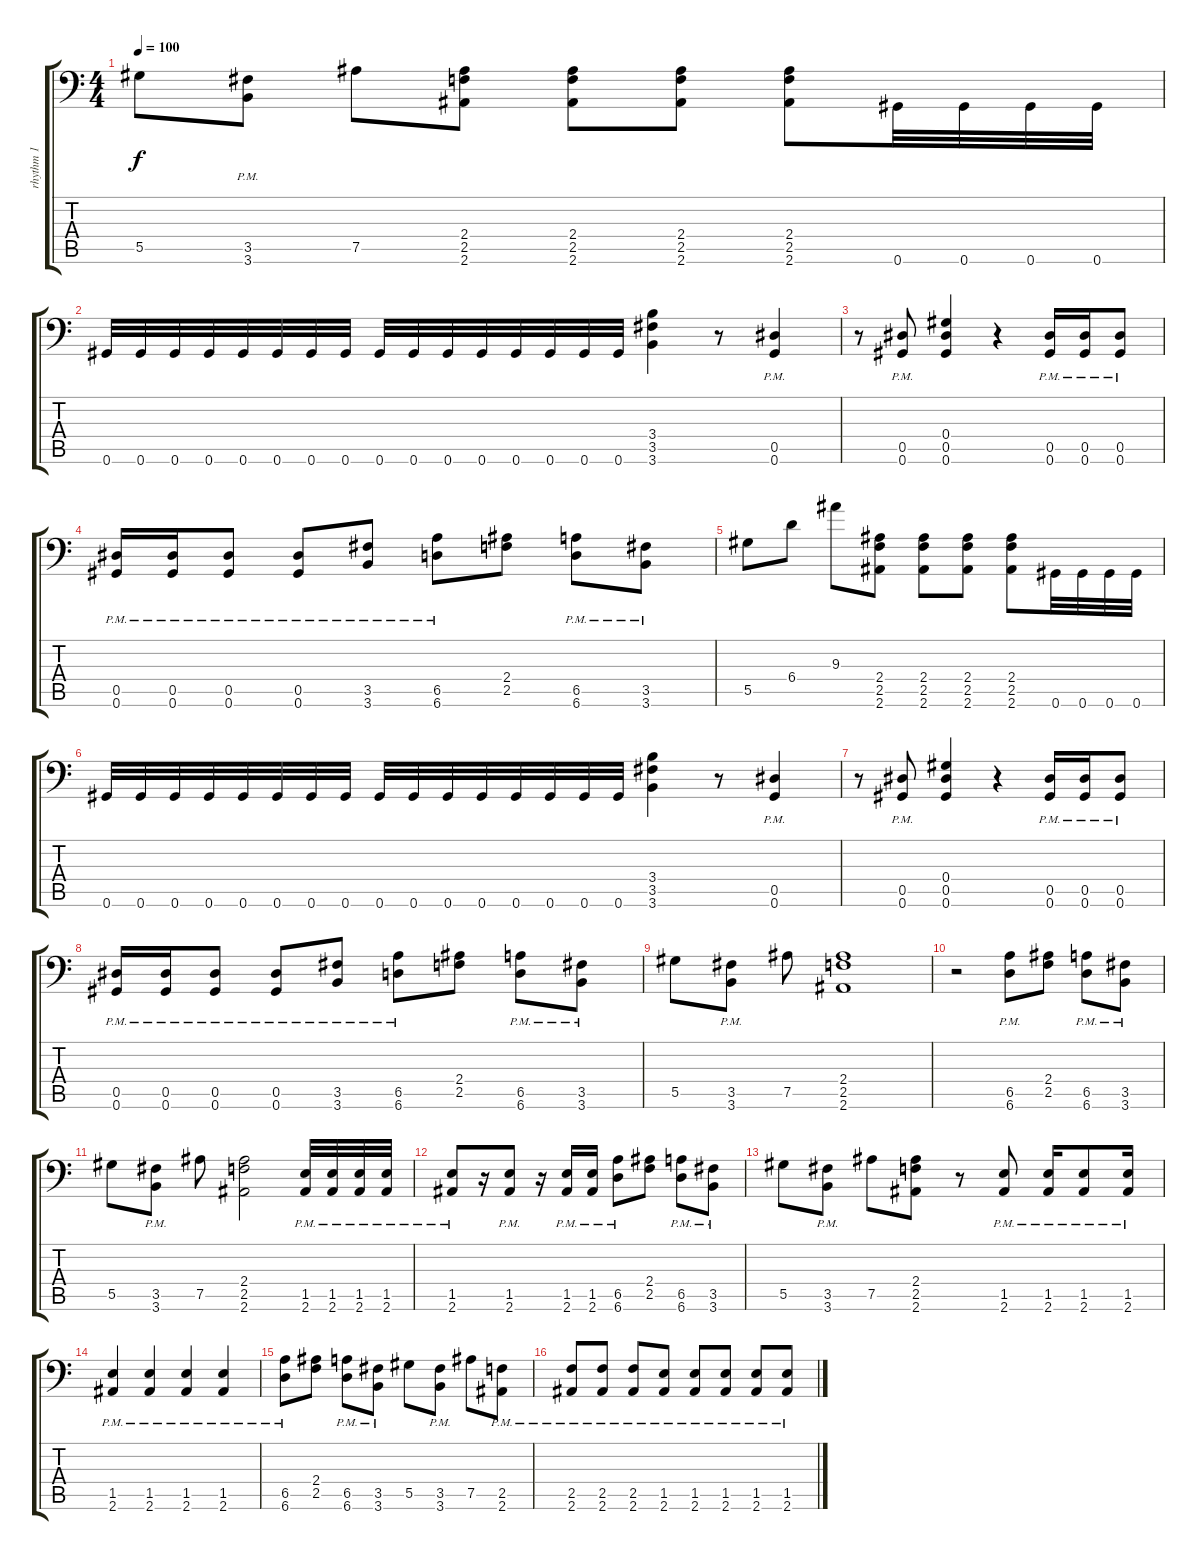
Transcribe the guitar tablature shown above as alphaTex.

\track ("rhythm 1" "rhythm 1") {instrument distortionguitar}
\staff {score tabs}
\tuning (Bb3 F3 Db3 Ab2 Eb2 Ab1) {hide}
\ts (4 4)
\tempo 100
\clef f4
\ks c
5.5.8{dy f} (3.5{pm} 3.6{pm}).8 7.5.8 (2.4 2.5 2.6).8 (2.4 2.5 2.6).8 (2.4 2.5 2.6).8 (2.4 2.5 2.6).8 0.6.32 0.6.32 0.6.32 0.6.32 |
0.6.32 0.6.32 0.6.32 0.6.32 0.6.32 0.6.32 0.6.32 0.6.32 0.6.32 0.6.32 0.6.32 0.6.32 0.6.32 0.6.32 0.6.32 0.6.32 (3.4 3.5 3.6).4 r.8 (0.5{pm} 0.6{pm}).4 |
r.8 (0.5{pm} 0.6{pm}).8 (0.4 0.5 0.6).4 r.4 (0.5{pm} 0.6{pm}).16 (0.5{pm} 0.6{pm}).16 (0.5{pm} 0.6{pm}).8 |
(0.5{pm} 0.6{pm}).16 (0.5{pm} 0.6{pm}).16 (0.5{pm} 0.6{pm}).8 (0.5{pm} 0.6{pm}).8 (3.5{pm} 3.6{pm}).8 (6.5{pm} 6.6{pm}).8 (2.4 2.5).8 (6.5{pm} 6.6{pm}).8 (3.5{pm} 3.6{pm}).8 |
5.5.8 6.4.8 9.3.8 (2.4 2.5 2.6).8 (2.4 2.5 2.6).8 (2.4 2.5 2.6).8 (2.4 2.5 2.6).8 0.6.32 0.6.32 0.6.32 0.6.32 |
0.6.32 0.6.32 0.6.32 0.6.32 0.6.32 0.6.32 0.6.32 0.6.32 0.6.32 0.6.32 0.6.32 0.6.32 0.6.32 0.6.32 0.6.32 0.6.32 (3.4 3.5 3.6).4 r.8 (0.5{pm} 0.6{pm}).4 |
r.8 (0.5{pm} 0.6{pm}).8 (0.4 0.5 0.6).4 r.4 (0.5{pm} 0.6{pm}).16 (0.5{pm} 0.6{pm}).16 (0.5{pm} 0.6{pm}).8 |
(0.5{pm} 0.6{pm}).16 (0.5{pm} 0.6{pm}).16 (0.5{pm} 0.6{pm}).8 (0.5{pm} 0.6{pm}).8 (3.5{pm} 3.6{pm}).8 (6.5{pm} 6.6{pm}).8 (2.4 2.5).8 (6.5{pm} 6.6{pm}).8 (3.5{pm} 3.6{pm}).8 |
5.5.8 (3.5{pm} 3.6{pm}).8 7.5.8 (2.4 2.5 2.6).1 |
r.2 (6.5{pm} 6.6{pm}).8 (2.4 2.5).8 (6.5{pm} 6.6{pm}).8 (3.5{pm} 3.6{pm}).8 |
5.5.8 (3.5{pm} 3.6{pm}).8 7.5.8 (2.4 2.5 2.6).2 (1.5{pm} 2.6{pm}).32 (1.5{pm} 2.6{pm}).32 (1.5{pm} 2.6{pm}).32 (1.5{pm} 2.6{pm}).32 |
(1.5{pm} 2.6{pm}).8 r.16 (1.5{pm} 2.6{pm}).8 r.16 (1.5{pm} 2.6{pm}).16 (1.5{pm} 2.6{pm}).16 (6.5{pm} 6.6{pm}).8 (2.4 2.5).8 (6.5{pm} 6.6{pm}).8 (3.5{pm} 3.6{pm}).8 |
5.5.8 (3.5{pm} 3.6{pm}).8 7.5.8 (2.4 2.5 2.6).8 r.8 (1.5{pm} 2.6{pm}).8 (1.5{pm} 2.6{pm}).16 (1.5{pm} 2.6{pm}).8 (1.5{pm} 2.6{pm}).16 |
(1.5{pm} 2.6{pm}).4 (1.5{pm} 2.6{pm}).4 (1.5{pm} 2.6{pm}).4 (1.5{pm} 2.6{pm}).4 |
(6.5{pm} 6.6{pm}).8 (2.4 2.5).8 (6.5{pm} 6.6{pm}).8 (3.5{pm} 3.6{pm}).8 5.5.8 (3.5{pm} 3.6{pm}).8 7.5.8 (2.5{pm} 2.6{pm}).8 |
(2.5{pm} 2.6{pm}).8 (2.5{pm} 2.6{pm}).8 (2.5{pm} 2.6{pm}).8 (1.5{pm} 2.6{pm}).8 (1.5{pm} 2.6{pm}).8 (1.5{pm} 2.6{pm}).8 (1.5{pm} 2.6{pm}).8 (1.5{pm} 2.6{pm}).8
